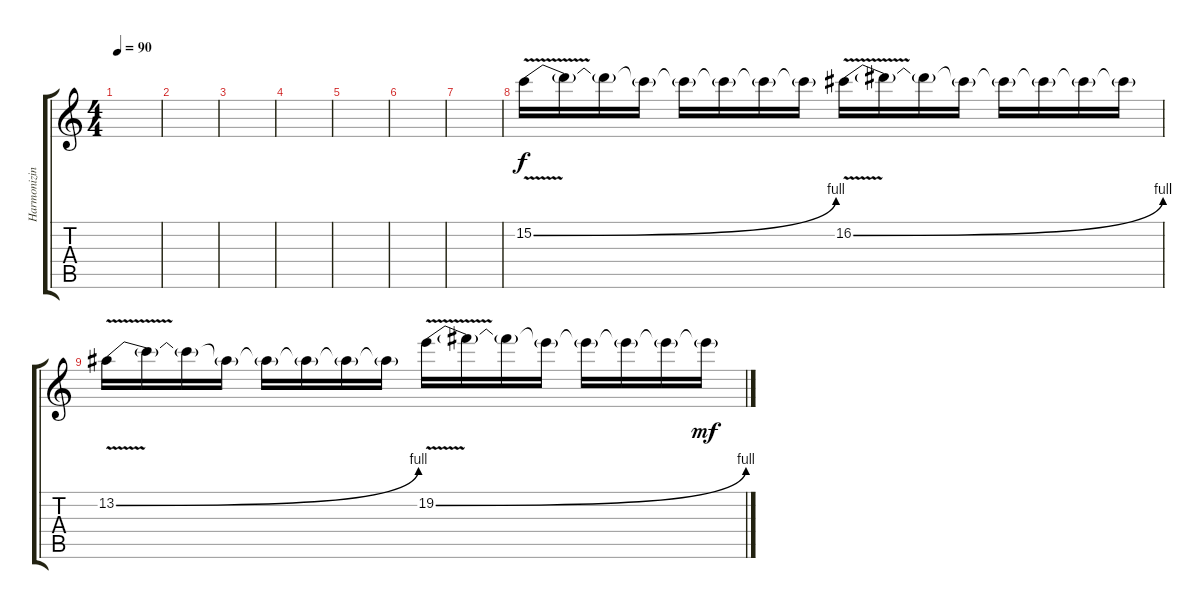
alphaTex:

\track ("Harmonizing Guitar" "Harmonizin") {instrument distortionguitar}
\staff {score tabs}
\tuning (D4 A3 F3 C3 G2 D2) {hide}
\ts (4 4)
\tempo 90
\clef g2
\ks c
|
|
|
|
|
|
|
15.2{be (bend 0 0 60 4) v}.16 15.2{t}.16 15.2{t}.16 15.2{t}.16 15.2{t}.16 15.2{t}.16 15.2{t}.16 15.2{t}.16 16.2{be (bend 0 0 60 4) v}.16 16.2{t}.16 16.2{t}.16 16.2{t}.16 16.2{t}.16 16.2{t}.16 16.2{t}.16 16.2{t}.16 |
13.2{be (bend 0 0 60 4) v}.16 13.2{t}.16 13.2{t}.16 13.2{t}.16 13.2{t}.16 13.2{t}.16 13.2{t}.16 13.2{t}.16 19.2{be (bend 0 0 60 4) v}.16 19.2{t}.16 19.2{t}.16 19.2{t}.16 19.2{t}.16 19.2{t}.16 19.2{t}.16 19.2{t}.16{dy mf}
